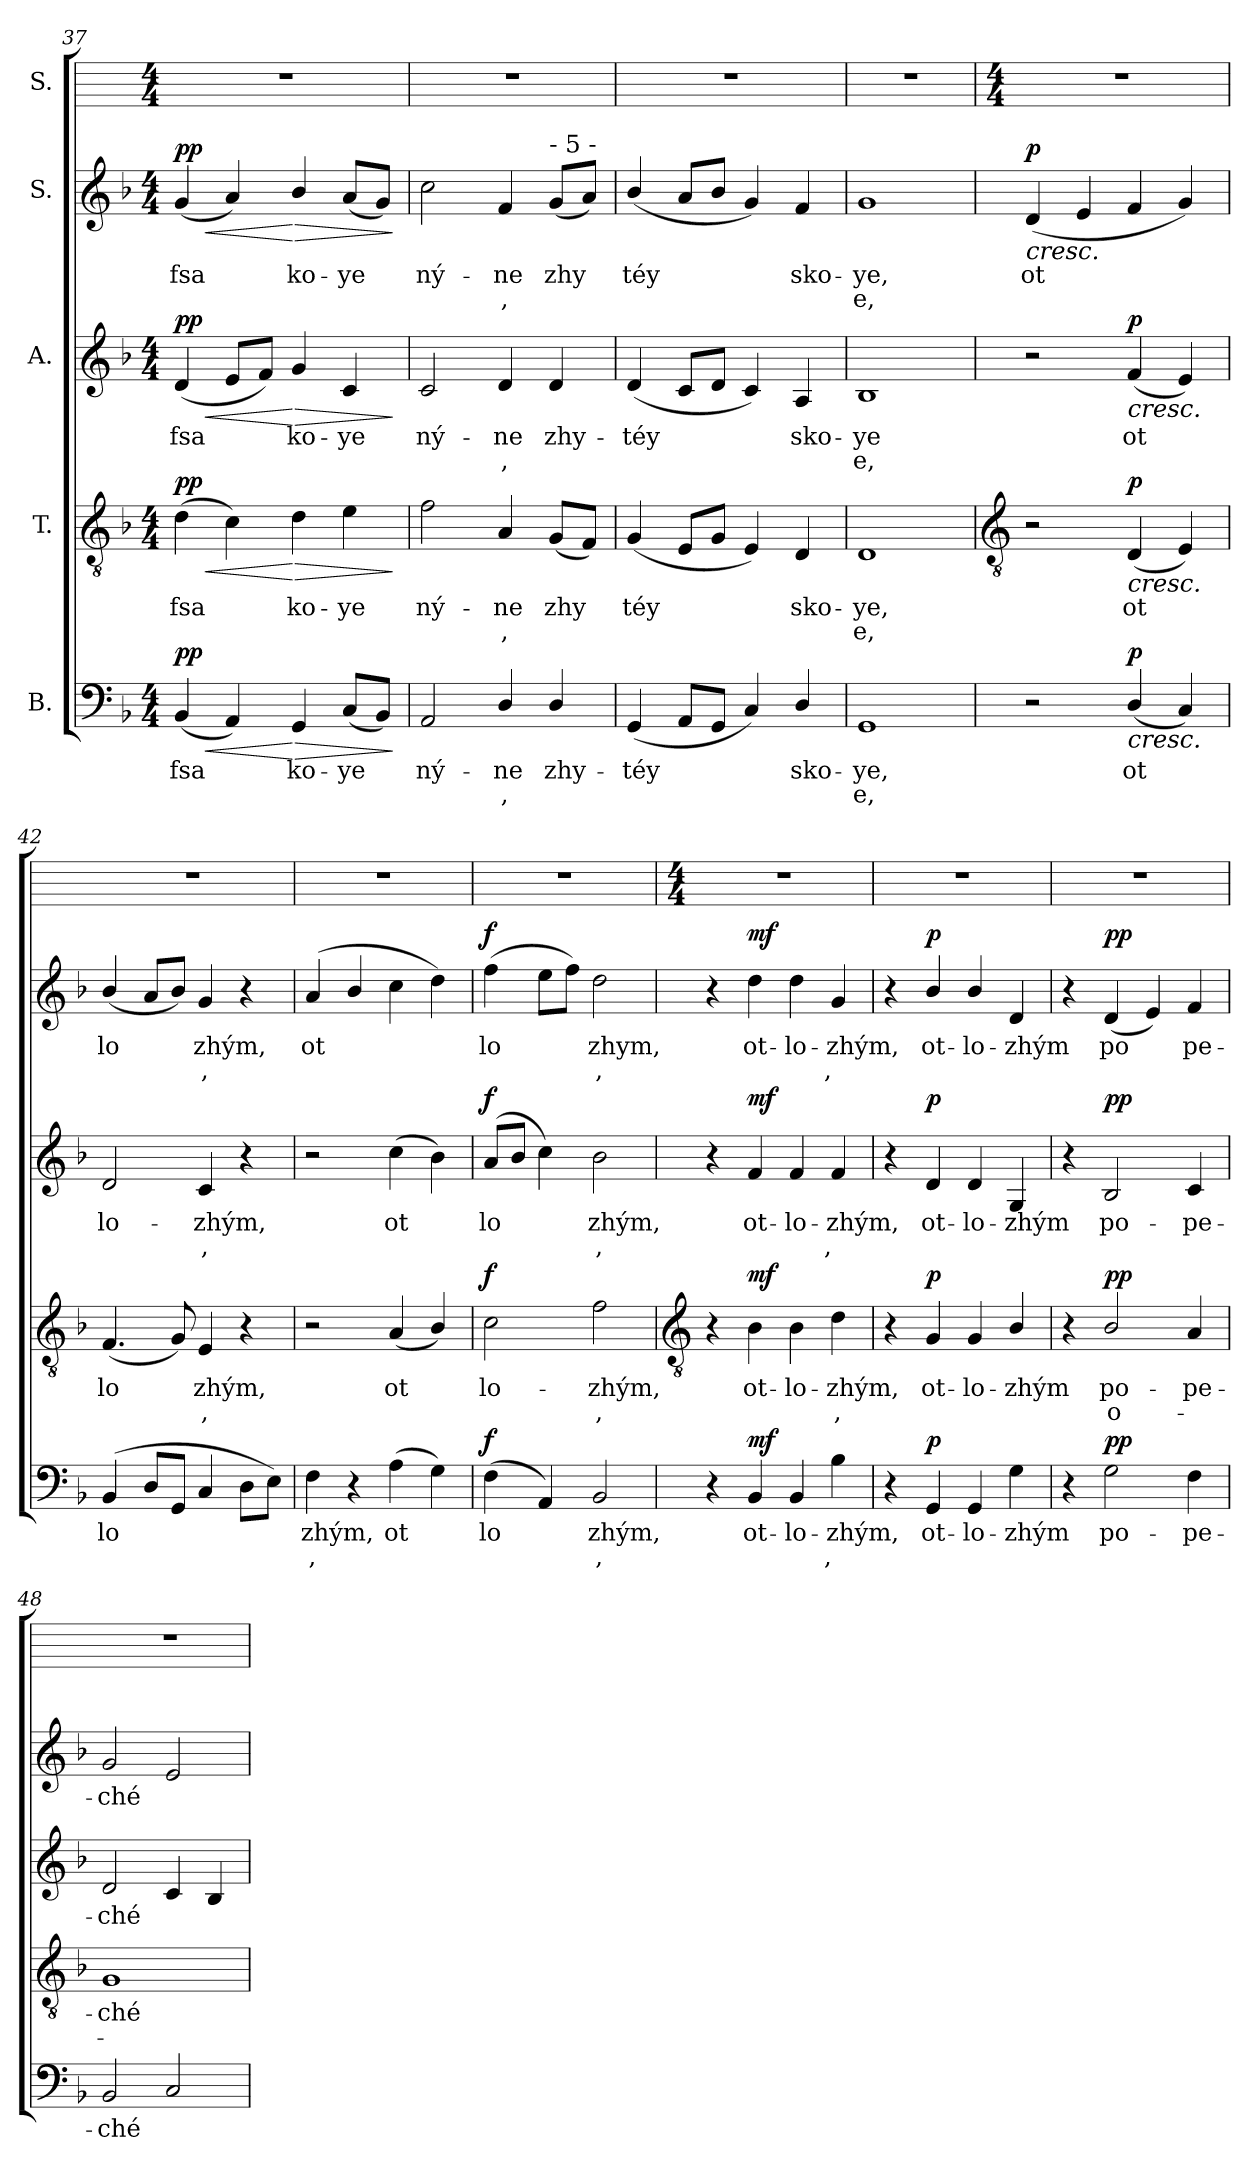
**kern	**text	**text	**dynam	**kern	**text	**text	**dynam	**kern	**text	**text	**dynam	**kern	**text	**text	**dynam	**kern
*part5	*part5	*part5	*part5	*part4	*part4	*part4	*part4	*part3	*part3	*part3	*part3	*part2	*part2	*part2	*part2	*part1
*staff5	*staff5	*staff5	*staff5	*staff4	*staff4	*staff4	*staff4	*staff3	*staff3	*staff3	*staff3	*staff2	*staff2	*staff2	*staff2	*staff1
*I"B.	*	*	*	*I"T.	*	*	*	*I"A.	*	*	*	*I"S.	*	*	*	*I"S.
!!LO:LB:g=z
*clefF4	*	*	*	*clefGv2	*	*	*	*clefG2	*	*	*	*clefG2	*	*	*	*
*k[b-]	*	*	*	*k[b-]	*	*	*	*k[b-]	*	*	*	*k[b-]	*	*	*	*
*F:	*	*	*	*F:	*	*	*	*F:	*	*	*	*F:	*	*	*	*
*M4/4	*	*	*	*M4/4	*	*	*	*M4/4	*	*	*	*M4/4	*	*	*	*M4/4
=37	=37	=37	=37	=37	=37	=37	=37	=37	=37	=37	=37	=37	=37	=37	=37	=37
!	!LO:LY:b	!	!LO:HP:b	!	!LO:LY:b	!	!LO:HP:b	!	!LO:LY:b	!	!LO:HP:b	!	!LO:LY:b	!	!LO:HP:b	!
!	!	!	!LO:DY:n=1:a	!	!	!	!LO:DY:n=1:a	!	!	!	!LO:DY:n=1:a	!	!	!	!LO:DY:n=1:a	!
(<4BB-	fsa	.	< pp	(>4d	fsa	.	< pp	(<4d	fsa	.	< pp	(<4g	fsa	.	< pp	1r
4AA)	.	.	.	4c)	.	.	.	8eL	.	.	.	4a)	.	.	.	.
.	.	.	.	.	.	.	.	8fJ)	.	.	.	.	.	.	.	.
!	!LO:LY:b	!	!LO:HP:n=1:b	!	!LO:LY:b	!	!LO:HP:n=1:b	!	!LO:LY:b	!	!LO:HP:n=1:b	!	!LO:LY:b	!	!LO:HP:n=1:b	!
4GG	ko-	.	[ >	4d	ko-	.	[ >	4g	ko-	.	[ >	4b-/	ko-	.	[ >	.
!	!LO:LY:b	!	!	!	!LO:LY:b	!	!	!	!LO:LY:b	!	!	!	!LO:LY:b	!	!	!
(<8CL	-ye	.	.	4e	-ye	.	.	4c	-ye	.	.	(<8aL	-ye	.	.	.
8BB-J)	.	.	.	.	.	.	.	.	.	.	.	8gJ)	.	.	.	.
.	.	.	]	.	.	.	]	.	.	.	]	.	.	.	]	.
=38	=38	=38	=38	=38	=38	=38	=38	=38	=38	=38	=38	=38	=38	=38	=38	=38
!	!LO:LY:b	!	!	!	!LO:LY:b	!	!	!	!LO:LY:b	!	!	!	!LO:LY:b	!	!	!
2AA	ný-	.	.	2f	ný-	.	.	2c	ný-	.	.	2cc	ný-	.	.	1r
!	!LO:LY:b	!LO:LY:b	!	!	!LO:LY:b	!LO:LY:b	!	!	!LO:LY:b	!LO:LY:b	!	!	!LO:LY:b	!LO:LY:b	!	!
4D/	-ne	,	.	4A	-ne	,	.	4d	-ne	,	.	4f	-ne	,	.	.
!	!	!	!	!	!	!	!	!	!	!	!	!LO:TX:a:t=- 5 -	!	!	!	!
!	!LO:LY:b	!	!	!	!LO:LY:b	!	!	!	!LO:LY:b	!	!	!	!LO:LY:b	!	!	!
4D/	zhy-	.	.	(<8GL	zhy	.	.	4d	zhy-	.	.	(<8gL	zhy	.	.	.
.	.	.	.	8FJ)	.	.	.	.	.	.	.	8aJ)	.	.	.	.
=39	=39	=39	=39	=39	=39	=39	=39	=39	=39	=39	=39	=39	=39	=39	=39	=39
!	!LO:LY:b	!	!	!	!LO:LY:b	!	!	!	!LO:LY:b	!	!	!	!LO:LY:b	!	!	!
(<4GG/	-téy	.	.	(<4G	téy	.	.	(<4d	-téy	.	.	(<4b-/	téy	.	.	1r
8AA/L	.	.	.	8EL	.	.	.	8cL	.	.	.	8aL	.	.	.	.
8GG/J	.	.	.	8GJ	.	.	.	8dJ	.	.	.	8b-J	.	.	.	.
4C/)	.	.	.	4E)	.	.	.	4c)	.	.	.	4g)	.	.	.	.
!	!LO:LY:b	!	!	!	!LO:LY:b	!	!	!	!LO:LY:b	!	!	!	!LO:LY:b	!	!	!
4D/	sko-	.	.	4D	sko-	.	.	4A	sko-	.	.	4f	sko-	.	.	.
=40	=40	=40	=40	=40	=40	=40	=40	=40	=40	=40	=40	=40	=40	=40	=40	=40
!	!LO:LY:b	!LO:LY:b	!	!	!LO:LY:b	!LO:LY:b	!	!	!LO:LY:b	!LO:LY:b	!	!	!LO:LY:b	!LO:LY:b	!	!
1GG	-ye,	e,	.	1D	-ye,	e,	.	1B-	-ye	e,	.	1g	-ye,	e,	.	1r
!!LO:LB:g=z
=41	=41	=41	=41	=41	=41	=41	=41	=41	=41	=41	=41	=41	=41	=41	=41	=41
*	*	*	*	*clefGv2	*	*	*	*	*	*	*	*	*	*	*	*
*	*	*	*	*	*	*	*	*	*	*	*	*	*	*	*	*M4/4
!	!	!	!	!	!	!	!	!	!	!	!	!LO:TX:b:i:t=cresc.	!	!	!	!
!	!	!	!	!	!	!	!	!	!	!	!	!	!LO:LY:b	!	!LO:DY:b	!
2r	.	.	.	2r	.	.	.	2r	.	.	.	(<4d	ot	.	p	1r
.	.	.	.	.	.	.	.	.	.	.	.	4e	.	.	.	.
!	!	!	!	!	!	!	!	!LO:TX:b:i:t=cresc.	!	!	!	!	!	!	!	!
!	!	!	!	!LO:TX:b:i:t=cresc.	!	!	!	!	!	!	!	!	!	!	!	!
!LO:TX:b:i:t=cresc.	!	!	!	!	!	!	!	!	!	!	!	!	!	!	!	!
!	!LO:LY:b	!	!LO:DY:b	!	!LO:LY:b	!	!LO:DY:b	!	!LO:LY:b	!	!LO:DY:b	!	!	!	!	!
(<4D/	ot	.	p	(<4D	ot	.	p	(<4f	ot	.	p	4f	.	.	.	.
4C)	.	.	.	4E)	.	.	.	4e)	.	.	.	4g)	.	.	.	.
=42	=42	=42	=42	=42	=42	=42	=42	=42	=42	=42	=42	=42	=42	=42	=42	=42
!	!LO:LY:b	!	!	!	!LO:LY:b	!	!	!	!LO:LY:b	!	!	!	!LO:LY:b	!	!	!
(<4BB-	lo	.	.	(<4.F	lo	.	.	2d	lo-	.	.	(<4b-/	lo	.	.	1r
8DL	.	.	.	.	.	.	.	.	.	.	.	8aL	.	.	.	.
8GGJ	.	.	.	8G)	.	.	.	.	.	.	.	8b-J)	.	.	.	.
!	!	!	!	!	!LO:LY:b	!LO:LY:b	!	!	!LO:LY:b	!LO:LY:b	!	!	!LO:LY:b	!LO:LY:b	!	!
4C	.	.	.	4E	zhým,	,	.	4c	-zhým,	,	.	4g	zhým,	,	.	.
8DL	.	.	.	4r	.	.	.	4r	.	.	.	4r	.	.	.	.
8EJ)	.	.	.	.	.	.	.	.	.	.	.	.	.	.	.	.
=43	=43	=43	=43	=43	=43	=43	=43	=43	=43	=43	=43	=43	=43	=43	=43	=43
!	!LO:LY:b	!LO:LY:b	!	!	!	!	!	!	!	!	!	!	!LO:LY:b	!	!	!
4F	zhým,	,	.	2r	.	.	.	2r	.	.	.	(>4a	ot	.	.	1r
4r	.	.	.	.	.	.	.	.	.	.	.	4b-/	.	.	.	.
!	!LO:LY:b	!	!	!	!LO:LY:b	!	!	!	!LO:LY:b	!	!	!	!	!	!	!
(>4A	ot	.	.	(<4A	ot	.	.	(>4cc	ot	.	.	4cc	.	.	.	.
4G)	.	.	.	4B-/)	.	.	.	4b-)	.	.	.	4dd)	.	.	.	.
=44	=44	=44	=44	=44	=44	=44	=44	=44	=44	=44	=44	=44	=44	=44	=44	=44
!	!LO:LY:b	!	!LO:DY:b	!	!LO:LY:b	!	!LO:DY:b	!	!LO:LY:b	!	!LO:DY:a	!	!LO:LY:b	!	!LO:DY:a	!
(<4F	lo	.	f	2c	lo-	.	f	(<8aL	lo	.	f	(>4ff	lo	.	f	1r
.	.	.	.	.	.	.	.	8b-J	.	.	.	.	.	.	.	.
4AA)	.	.	.	.	.	.	.	4cc)	.	.	.	8eeL	.	.	.	.
.	.	.	.	.	.	.	.	.	.	.	.	8ffJ)	.	.	.	.
!	!LO:LY:b	!LO:LY:b	!	!	!LO:LY:b	!LO:LY:b	!	!	!LO:LY:b	!LO:LY:b	!	!	!LO:LY:b	!LO:LY:b	!	!
2BB-	zhým,	,	.	2f	-zhým,	,	.	2b-	zhým,	,	.	2dd	zhym,	,	.	.
!!LO:LB:g=z
=45	=45	=45	=45	=45	=45	=45	=45	=45	=45	=45	=45	=45	=45	=45	=45	=45
*	*	*	*	*clefGv2	*	*	*	*	*	*	*	*	*	*	*	*
*	*	*	*	*	*	*	*	*	*	*	*	*	*	*	*	*M4/4
4r	.	.	.	4r	.	.	.	4r	.	.	.	4r	.	.	.	1r
!	!LO:LY:b	!	!LO:DY:b	!	!LO:LY:b	!	!LO:DY:b	!	!LO:LY:b	!	!LO:DY:b	!	!LO:LY:b	!	!LO:DY:a	!
4BB-	ot-	.	mf	4B-	ot-	.	mf	4f	ot-	.	mf	4dd	ot-	.	mf	.
!	!LO:LY:b	!	!	!	!LO:LY:b	!	!	!	!LO:LY:b	!	!	!	!LO:LY:b	!	!	!
4BB-	-lo-	.	.	4B-	-lo-	.	.	4f	-lo-	.	.	4dd	-lo-	.	.	.
!	!LO:LY:b	!LO:LY:b	!	!	!LO:LY:b	!LO:LY:b	!	!	!LO:LY:b	!LO:LY:b	!	!	!LO:LY:b	!LO:LY:b	!	!
4B-	-zhým,	,	.	4d	-zhým,	,	.	4f	-zhým,	,	.	4g	-zhým,	,	.	.
=46	=46	=46	=46	=46	=46	=46	=46	=46	=46	=46	=46	=46	=46	=46	=46	=46
4r	.	.	.	4r	.	.	.	4r	.	.	.	4r	.	.	.	1r
!	!LO:LY:b	!	!LO:DY:b	!	!LO:LY:b	!	!LO:DY:b	!	!LO:LY:b	!	!LO:DY:b	!	!LO:LY:b	!	!LO:DY:a	!
4GG	ot-	.	p	4G	ot-	.	p	4d	ot-	.	p	4b-/	ot-	.	p	.
!	!LO:LY:b	!	!	!	!LO:LY:b	!	!	!	!LO:LY:b	!	!	!	!LO:LY:b	!	!	!
4GG	-lo-	.	.	4G	-lo-	.	.	4d	-lo-	.	.	4b-/	-lo-	.	.	.
!	!LO:LY:b	!	!	!	!LO:LY:b	!	!	!	!LO:LY:b	!	!	!	!LO:LY:b	!	!	!
4G	-zhým	.	.	4B-/	-zhým	.	.	4G	-zhým	.	.	4d	-zhým	.	.	.
=47	=47	=47	=47	=47	=47	=47	=47	=47	=47	=47	=47	=47	=47	=47	=47	=47
4r	.	.	.	4r	.	.	.	4r	.	.	.	4r	.	.	.	1r
!	!LO:LY:b	!	!LO:DY:a	!	!LO:LY:b	!LO:LY:b	!LO:DY:a	!	!LO:LY:b	!	!LO:DY:a	!	!LO:LY:b	!	!LO:DY:a	!
2G	po-	.	pp	2B-/	po-	-o-	pp	2B-	po-	.	pp	(<4d	po	.	pp	.
.	.	.	.	.	.	.	.	.	.	.	.	4e)	.	.	.	.
!	!LO:LY:b	!	!	!	!LO:LY:b	!	!	!	!LO:LY:b	!	!	!	!LO:LY:b	!	!	!
4F	-pe-	.	.	4A	-pe-	.	.	4c	-pe-	.	.	4f	pe-	.	.	.
=48	=48	=48	=48	=48	=48	=48	=48	=48	=48	=48	=48	=48	=48	=48	=48	=48
!	!LO:LY:b	!	!	!	!LO:LY:b	!	!	!	!LO:LY:b	!	!	!	!LO:LY:b	!	!	!
2BB-	-ché	.	.	1G	-ché	.	.	2d	-ché	.	.	2g	-ché	.	.	1r
2C	.	.	.	.	.	.	.	4c	.	.	.	2e	.	.	.	.
.	.	.	.	.	.	.	.	4B-	.	.	.	.	.	.	.	.
=	=	=	=	=	=	=	=	=	=	=	=	=	=	=	=	=
*-	*-	*-	*-	*-	*-	*-	*-	*-	*-	*-	*-	*-	*-	*-	*-	*-
